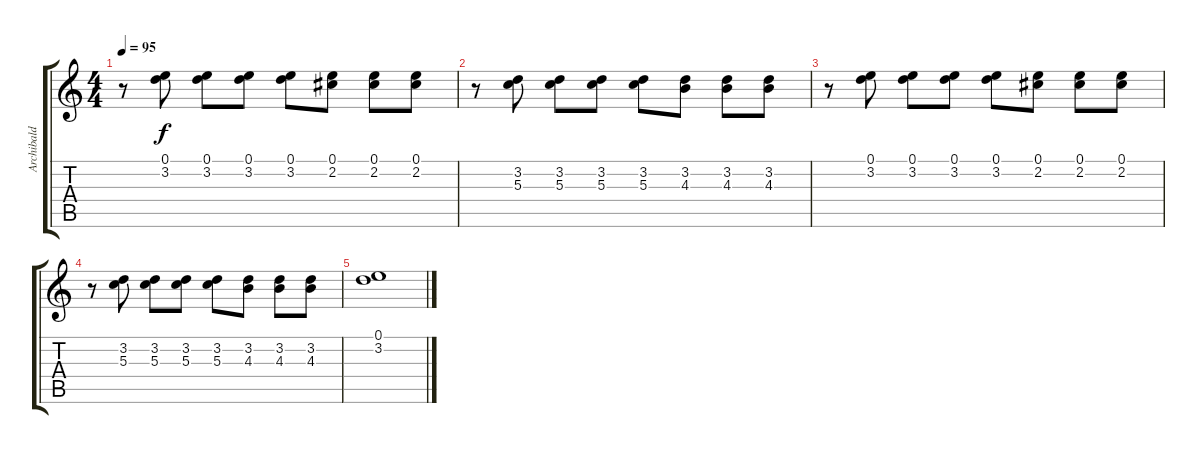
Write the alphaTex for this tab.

\track ("Archibald" "Archibald") {instrument acousticguitarsteel}
\staff {score tabs}
\tuning (E4 B3 G3 D3 A2 E2) {hide}
\ts (4 4)
\tempo 95
\clef g2
\ks c
r.8{dy f} (0.1 3.2).8 (0.1 3.2).8 (0.1 3.2).8 (0.1 3.2).8 (0.1 2.2).8 (0.1 2.2).8 (0.1 2.2).8 |
r.8 (3.2 5.3).8 (3.2 5.3).8 (3.2 5.3).8 (3.2 5.3).8 (3.2 4.3).8 (3.2 4.3).8 (3.2 4.3).8 |
r.8 (0.1 3.2).8 (0.1 3.2).8 (0.1 3.2).8 (0.1 3.2).8 (0.1 2.2).8 (0.1 2.2).8 (0.1 2.2).8 |
r.8 (3.2 5.3).8 (3.2 5.3).8 (3.2 5.3).8 (3.2 5.3).8 (3.2 4.3).8 (3.2 4.3).8 (3.2 4.3).8 |
(0.1 3.2).1
